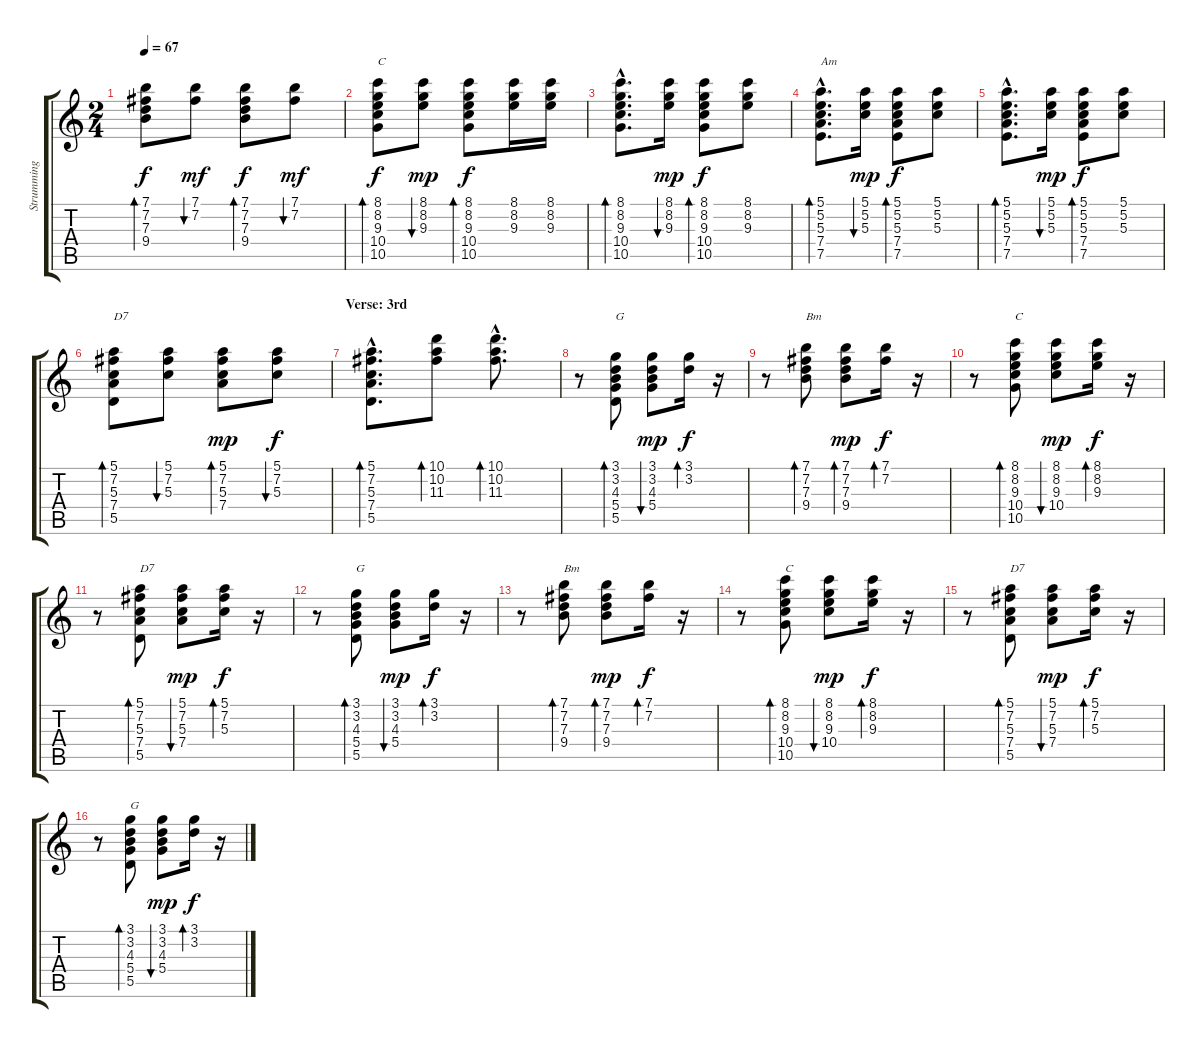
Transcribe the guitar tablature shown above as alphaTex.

\track ("Strumming" "Strumming") {instrument acousticguitarsteel}
\staff {score tabs}
\tuning (E4 B3 G3 D3 A2 E2) {hide}
\ts (2 4)
\tempo 67
\clef g2
\ks c
(7.1 7.2 7.3 9.4).8{bd 30 dy f} (7.1 7.2).8{bu 60 dy mf} (7.1 7.2 7.3 9.4).8{bd 30 dy f} (7.1 7.2).8{bu 60 dy mf} |
(8.1 8.2 9.3 10.4 10.5).8{bd 30 txt "C" dy f} (8.1 8.2 9.3).8{bu 30 dy mp} (8.1 8.2 9.3 10.4 10.5).8{bd 30 dy f} (8.1 8.2 9.3).16 (8.1 8.2 9.3).16 |
(8.1{hac} 8.2{hac} 9.3{hac} 10.4{hac} 10.5{hac}).8{d bd 30} (8.1 8.2 9.3).16{bu 30 dy mp} (8.1 8.2 9.3 10.4 10.5).8{bd 30 dy f} (8.1 8.2 9.3).8 |
(5.1{hac} 5.2{hac} 5.3{hac} 7.4{hac} 7.5{hac}).8{d bd 30 txt "Am"} (5.1 5.2 5.3).16{bu 30 dy mp} (5.1 5.2 5.3 7.4 7.5).8{bd 30 dy f} (5.1 5.2 5.3).8 |
(5.1{hac} 5.2{hac} 5.3{hac} 7.4{hac} 7.5{hac}).8{d bd 30} (5.1 5.2 5.3).16{bu 30 dy mp} (5.1 5.2 5.3 7.4 7.5).8{bd 30 dy f} (5.1 5.2 5.3).8 |
(5.1 7.2 5.3 7.4 5.5).8{bd 30 txt "D7"} (5.1 7.2 5.3).8{bu 60} (5.1 7.2 5.3 7.4).8{bd 60 dy mp} (5.1 7.2 5.3).8{bu 60 dy f} |
\section ("" "Verse: 3rd")
(5.1{hac} 7.2{hac} 5.3{hac} 7.4{hac} 5.5{hac}).8{d bd 60} (10.1 10.2 11.3).8{bd 240 volume 14 balance 16 instrument orchestralharp} (10.1{hac} 10.2{hac} 11.3{hac}).8{d bd 240} |
r.8 (3.1 3.2 4.3 5.4 5.5).8{bd 30 txt "G" volume 10 instrument acousticguitarsteel} (3.1 3.2 4.3 5.4).8{bu 30 dy mp} (3.1 3.2).16{bd 30 dy f} r.16 |
r.8 (7.1 7.2 7.3 9.4).8{bd 30 txt "Bm"} (7.1 7.2 7.3 9.4).8{bd 30 dy mp} (7.1 7.2).16{bd 30 dy f} r.16 |
r.8 (8.1 8.2 9.3 10.4 10.5).8{bd 30 txt "C"} (8.1 8.2 9.3 10.4).8{bu 30 dy mp} (8.1 8.2 9.3).16{bd 30 dy f} r.16 |
r.8 (5.1 7.2 5.3 7.4 5.5).8{bd 30 txt "D7"} (5.1 7.2 5.3 7.4).8{bu 30 dy mp} (5.1 7.2 5.3).16{bd 30 dy f} r.16 |
r.8 (3.1 3.2 4.3 5.4 5.5).8{bd 30 txt "G"} (3.1 3.2 4.3 5.4).8{bu 30 dy mp} (3.1 3.2).16{bd 30 dy f} r.16 |
r.8 (7.1 7.2 7.3 9.4).8{bd 30 txt "Bm"} (7.1 7.2 7.3 9.4).8{bd 30 dy mp} (7.1 7.2).16{bd 30 dy f} r.16 |
r.8 (8.1 8.2 9.3 10.4 10.5).8{bd 30 txt "C"} (8.1 8.2 9.3 10.4).8{bu 30 dy mp} (8.1 8.2 9.3).16{bd 30 dy f} r.16 |
r.8 (5.1 7.2 5.3 7.4 5.5).8{bd 30 txt "D7"} (5.1 7.2 5.3 7.4).8{bu 30 dy mp} (5.1 7.2 5.3).16{bd 30 dy f} r.16 |
r.8 (3.1 3.2 4.3 5.4 5.5).8{bd 30 txt "G"} (3.1 3.2 4.3 5.4).8{bu 30 dy mp} (3.1 3.2).16{bd 30 dy f} r.16
